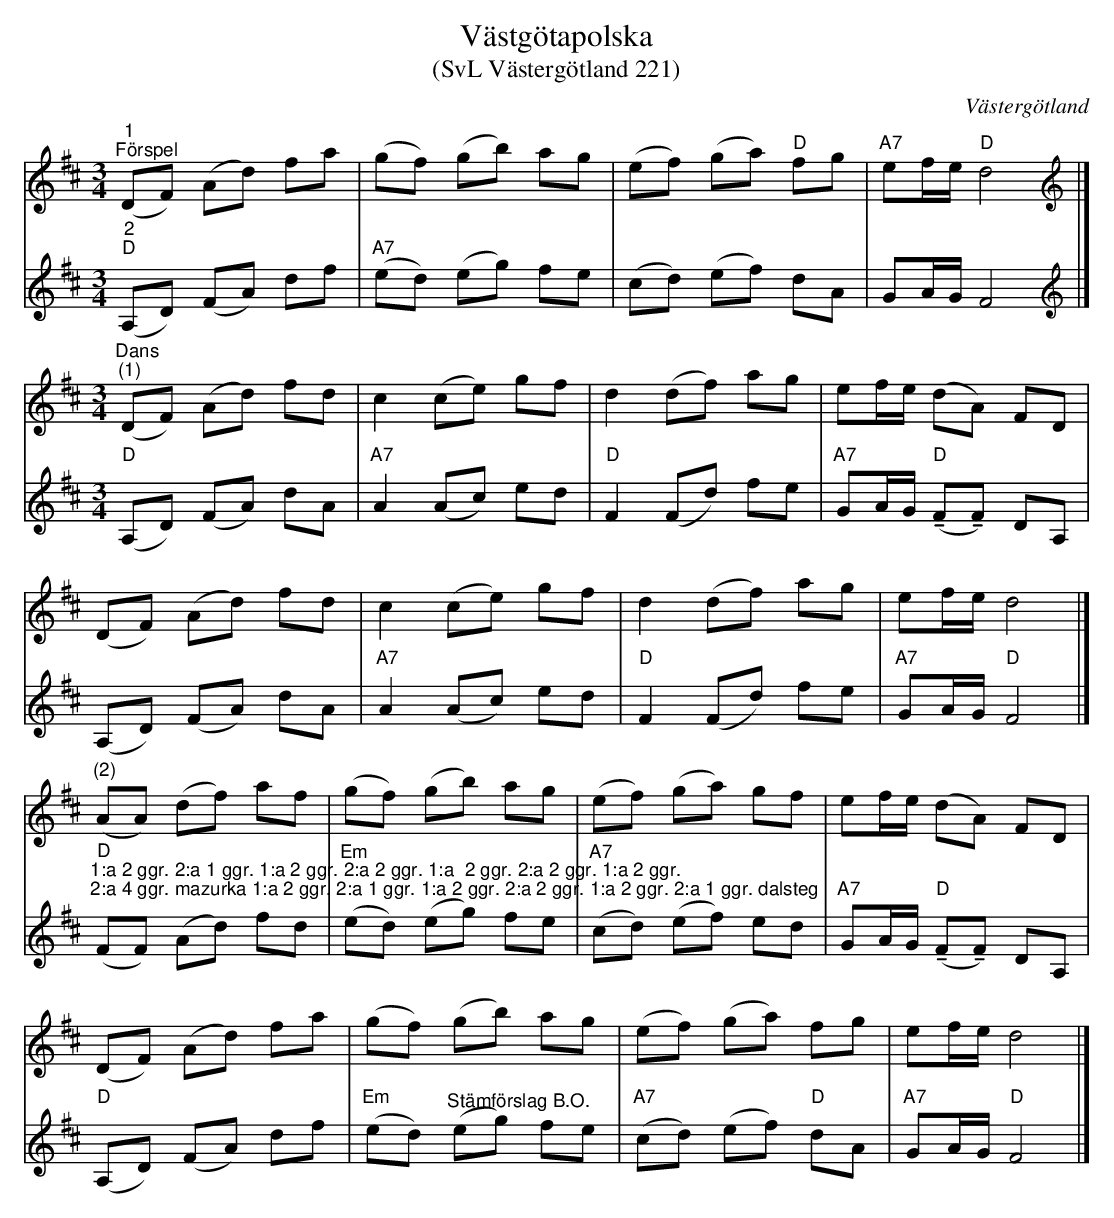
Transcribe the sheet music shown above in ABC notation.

X:1
T:Västgötapolska
T:(SvL Västergötland 221)
O:Västergötland
L:1/8
M:3/4
U:t=tenuto
K:D
V:1
"^1""^Förspel" (DF) (Ad) fa | (gf) (gb) ag | (ef) (ga)"D" fg |"A7" ef/e/"D" d4 |]
[K:D][M:3/4][K:treble]"^Dans""^(1)" (DF) (Ad) fd | c2 (ce) gf | d2 (df) ag | ef/e/ (dA) FD |
(DF) (Ad) fd | c2 (ce) gf | d2 (df) ag | ef/e/ d4 |]
"^(2)" (AA) (df) af | (gf) (gb) ag | (ef) (ga) gf | ef/e/ (dA) FD |
(DF) (Ad) fa | (gf) (gb) ag | (ef) (ga) fg | ef/e/ d4 |]
V:2
"^2""D" (A,D) (FA) df |"A7" (ed) (eg) fe | (cd) (ef) dA | GA/G/ F4 |]
[K:D][M:3/4][K:treble]"D" (A,D) (FA) dA |"A7" A2 (Ac) ed |"D" F2 (Fd) fe | "A7" GA/G/"D" (tFtF) DA, |
(A,D) (FA) dA |"A7" A2 (Ac) ed |"D" F2 (Fd) fe | "A7" GA/G/"D" F4 |]
"D" "^1:a 2 ggr. 2:a 1 ggr. 1:a 2 ggr. 2:a 2 ggr. 1:a  2 ggr. 2:a 2 ggr. 1:a 2 ggr.""^2:a 4 ggr. mazurka 1:a 2 ggr. 2:a 1 ggr. 1:a 2 ggr. 2:a 2 ggr. 1:a 2 ggr. 2:a 1 ggr. dalsteg" (FF) (Ad) fd |"Em" (ed) (eg) fe | "A7" (cd) (ef) ed |
"A7" GA/G/"D" (tFtF) DA, |"D" (A,D) (FA) df |"Em" (ed)"^Stämförslag B.O."  (eg) fe | "A7"  (cd) (ef)"D" dA |"A7" GA/G/"D" F4 |]
